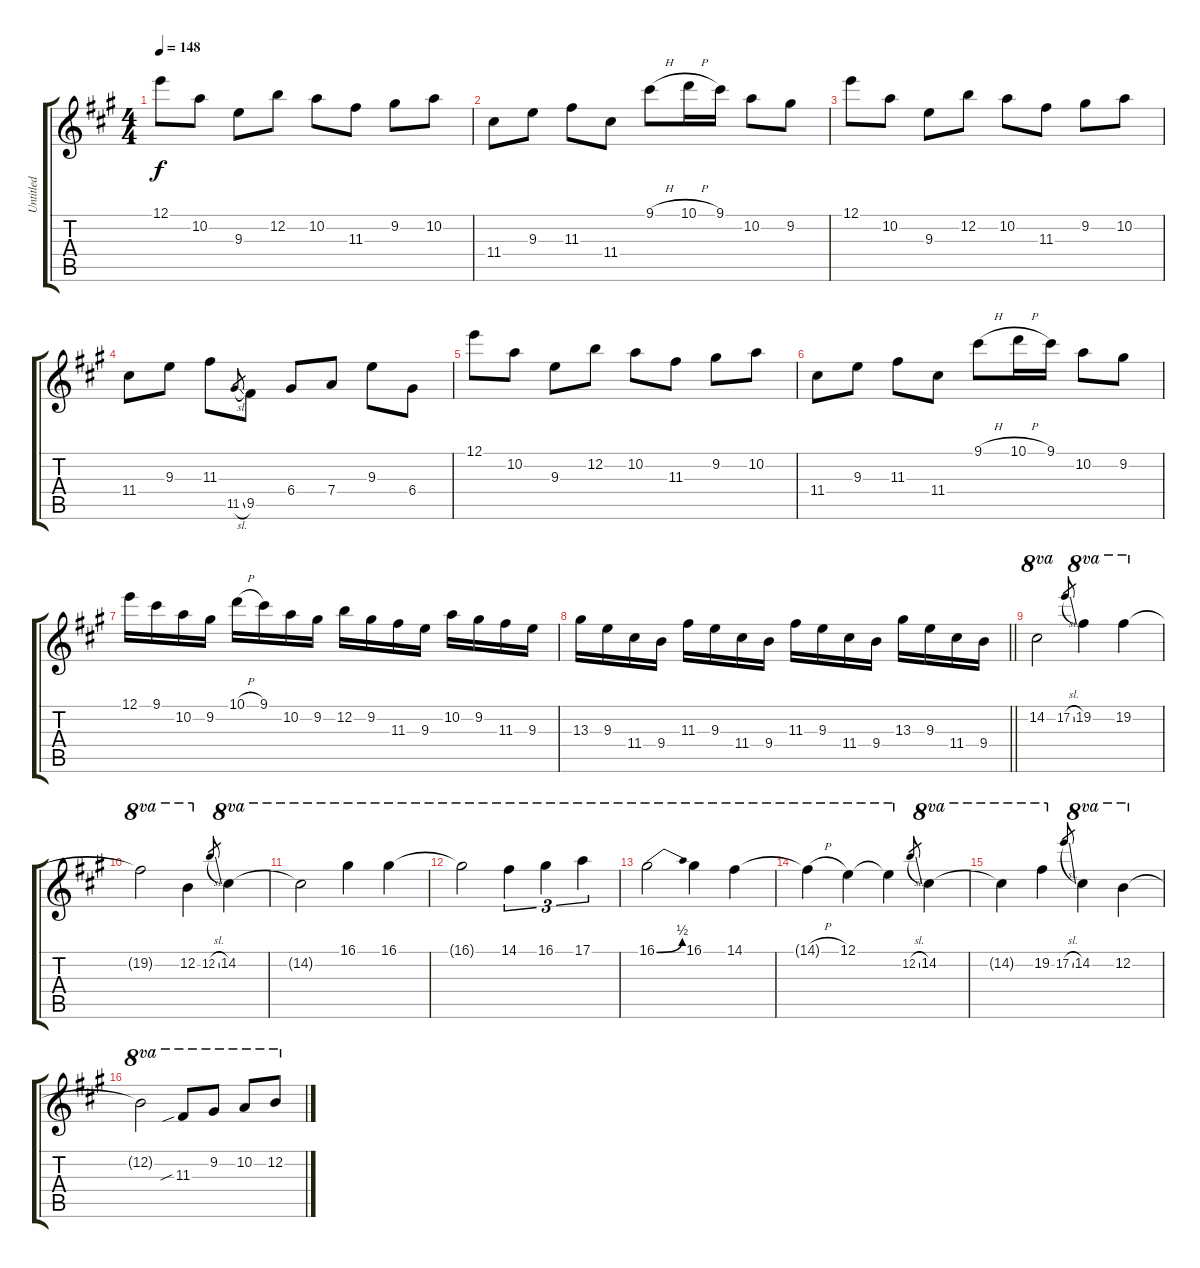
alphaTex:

\track ("Untitled" "Untitled") {instrument overdrivenguitar}
\staff {score tabs}
\tuning (E4 B3 G3 D3 A2 E2) {hide}
\ts (4 4)
\tempo 148
\clef g2
\ks a
12.1.8{dy f} 10.2.8 9.3.8 12.2.8 10.2.8 11.3.8 9.2.8 10.2.8 |
11.4.8 9.3.8 11.3.8 11.4.8 9.1{h}.8 10.1{h}.16 9.1.16 10.2.8 9.2.8 |
12.1.8 10.2.8 9.3.8 12.2.8 10.2.8 11.3.8 9.2.8 10.2.8 |
11.4.8 9.3.8 11.3.8 11.5{sl}.8{gr} 9.5.8 6.4.8 7.4.8 9.3.8 6.4.8 |
12.1.8 10.2.8 9.3.8 12.2.8 10.2.8 11.3.8 9.2.8 10.2.8 |
11.4.8 9.3.8 11.3.8 11.4.8 9.1{h}.8 10.1{h}.16 9.1.16 10.2.8 9.2.8 |
12.1.16 9.1.16 10.2.16 9.2.16 10.1{h}.16 9.1.16 10.2.16 9.2.16 12.2.16 9.2.16 11.3.16 9.3.16 10.2.16 9.2.16 11.3.16 9.3.16 |
\barLineRight lightlight
13.3.16 9.3.16 11.4.16 9.4.16 11.3.16 9.3.16 11.4.16 9.4.16 11.3.16 9.3.16 11.4.16 9.4.16 13.3.16 9.3.16 11.4.16 9.4.16 |
14.2.2{ot 8va} 17.2{sl}.8{gr} 19.2.4{ot 8va} 19.2.4{ot 8va} |
19.2{t}.2{ot 8va} 12.2.4{ot 8va} 12.2{sl}.8{gr} 14.2.4{ot 8va} |
14.2{t}.2{ot 8va} 16.1.4{ot 8va} 16.1.4{ot 8va} |
16.1{t}.2{ot 8va} 14.1.4{tu (3 2) ot 8va} 16.1.4{tu (3 2) ot 8va} 17.1.4{tu (3 2) ot 8va} |
16.1{be (bend 0 0 60 2)}.2{ot 8va} 16.1.4{ot 8va} 14.1.4{ot 8va} |
14.1{h t}.4{ot 8va} 12.1.4{ot 8va} 12.1{t}.4{ot 8va} 12.2{sl}.8{gr} 14.2.4{ot 8va} |
14.2{t}.4{ot 8va} 19.2.4{ot 8va} 17.2{sl}.8{gr} 14.2.4{ot 8va} 12.2.4{ot 8va} |
12.2{t}.2{ot 8va} 11.3{sib}.8{ot 8va} 9.2.8{ot 8va} 10.2.8{ot 8va} 12.2.8{ot 8va}
